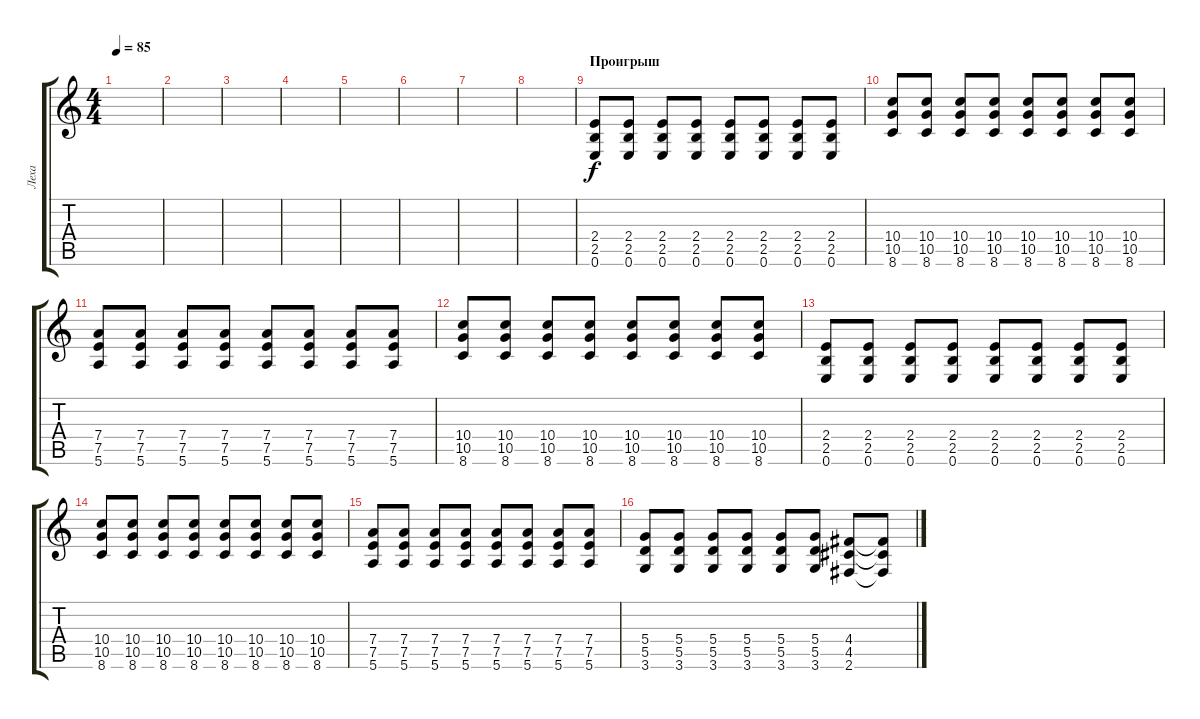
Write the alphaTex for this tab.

\track ("Леха" "Леха") {instrument distortionguitar}
\staff {score tabs}
\tuning (E4 B3 G3 D3 A2 E2) {hide}
\ts (4 4)
\tempo 85
\clef g2
\ks c
|
|
|
|
|
|
|
|
\section ("" "Проигрыш")
(2.4 2.5 0.6).8{instrument distortionguitar} (2.4 2.5 0.6).8 (2.4 2.5 0.6).8 (2.4 2.5 0.6).8 (2.4 2.5 0.6).8 (2.4 2.5 0.6).8 (2.4 2.5 0.6).8 (2.4 2.5 0.6).8 |
(10.4 10.5 8.6).8 (10.4 10.5 8.6).8 (10.4 10.5 8.6).8 (10.4 10.5 8.6).8 (10.4 10.5 8.6).8 (10.4 10.5 8.6).8 (10.4 10.5 8.6).8 (10.4 10.5 8.6).8 |
(7.4 7.5 5.6).8 (7.4 7.5 5.6).8 (7.4 7.5 5.6).8 (7.4 7.5 5.6).8 (7.4 7.5 5.6).8 (7.4 7.5 5.6).8 (7.4 7.5 5.6).8 (7.4 7.5 5.6).8 |
(10.4 10.5 8.6).8 (10.4 10.5 8.6).8 (10.4 10.5 8.6).8 (10.4 10.5 8.6).8 (10.4 10.5 8.6).8 (10.4 10.5 8.6).8 (10.4 10.5 8.6).8 (10.4 10.5 8.6).8 |
(2.4 2.5 0.6).8{instrument distortionguitar} (2.4 2.5 0.6).8 (2.4 2.5 0.6).8 (2.4 2.5 0.6).8 (2.4 2.5 0.6).8 (2.4 2.5 0.6).8 (2.4 2.5 0.6).8 (2.4 2.5 0.6).8 |
(10.4 10.5 8.6).8 (10.4 10.5 8.6).8 (10.4 10.5 8.6).8 (10.4 10.5 8.6).8 (10.4 10.5 8.6).8 (10.4 10.5 8.6).8 (10.4 10.5 8.6).8 (10.4 10.5 8.6).8 |
(7.4 7.5 5.6).8 (7.4 7.5 5.6).8 (7.4 7.5 5.6).8 (7.4 7.5 5.6).8 (7.4 7.5 5.6).8 (7.4 7.5 5.6).8 (7.4 7.5 5.6).8 (7.4 7.5 5.6).8 |
(5.4 5.5 3.6).8 (5.4 5.5 3.6).8 (5.4 5.5 3.6).8 (5.4 5.5 3.6).8 (5.4 5.5 3.6).8 (5.4 5.5 3.6).8 (4.4 4.5 2.6).8 (4.4{t} 4.5{t} 2.6{t}).8
